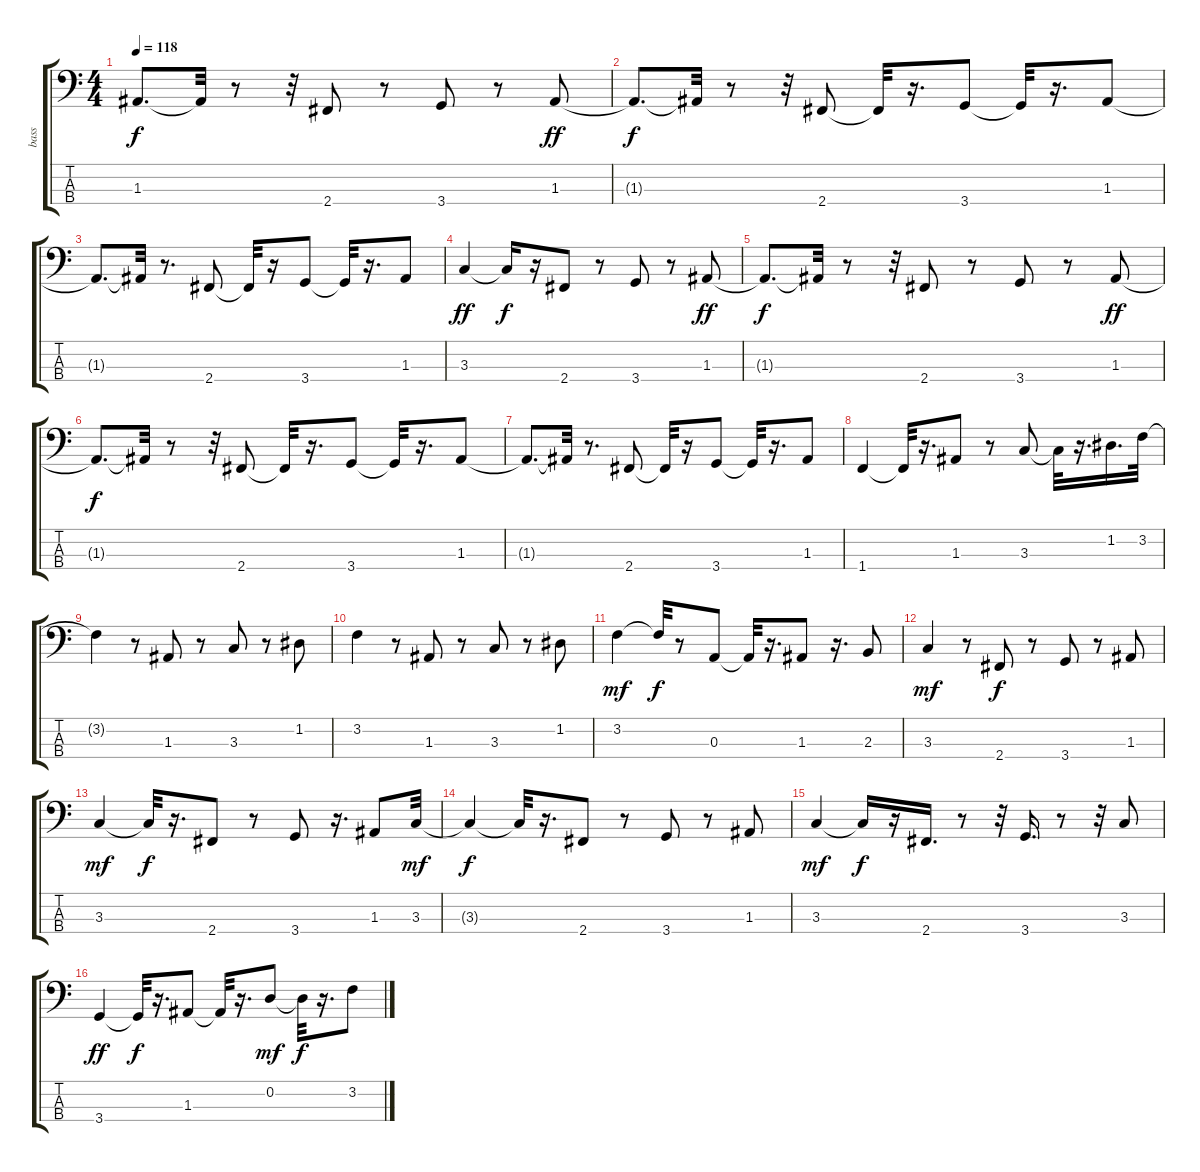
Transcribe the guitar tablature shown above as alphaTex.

\track ("bass    " "bass    ") {instrument acousticguitarsteel}
\staff {score tabs}
\tuning (G2 D2 A1 E1) {hide}
\ts (4 4)
\tempo 118
\clef f4
\ks c
1.3{t}.8{d dy f} 1.3{t}.32 r.8 r.32 2.4.8 r.8 3.4.8 r.8 1.3.8{dy ff} |
1.3{t}.8{d dy f} 1.3{t}.32 r.8 r.32 2.4.8 2.4{t}.32 r.16{d} 3.4.8 3.4{t}.32 r.16{d} 1.3.8 |
1.3{t}.8{d} 1.3{t}.32 r.8{d} 2.4.8 2.4{t}.32 r.16 3.4.8 3.4{t}.32 r.16{d} 1.3.8 |
3.3.4{dy ff} 3.3{t}.16{dy f} r.16 2.4.8 r.8 3.4.8 r.8 1.3.8{dy ff} |
1.3{t}.8{d dy f} 1.3{t}.32 r.8 r.32 2.4.8 r.8 3.4.8 r.8 1.3.8{dy ff} |
1.3{t}.8{d dy f} 1.3{t}.32 r.8 r.32 2.4.8 2.4{t}.32 r.16{d} 3.4.8 3.4{t}.32 r.16{d} 1.3.8 |
1.3{t}.8{d} 1.3{t}.32 r.8{d} 2.4.8 2.4{t}.32 r.16 3.4.8 3.4{t}.32 r.16{d} 1.3.8 |
1.4.4 1.4{t}.32 r.16{d} 1.3.8 r.8 3.3.8 3.3{t}.32 r.16{d} 1.2.16{d} 3.2.32 |
3.2{t}.4 r.8 1.3.8 r.8 3.3.8 r.8 1.2.8 |
3.2.4 r.8 1.3.8 r.8 3.3.8 r.8 1.2.8 |
3.2.4{dy mf} 3.2{t}.32{dy f} r.8 0.3.8 0.3{t}.32 r.16{d} 1.3.8 r.16{d} 2.3.8 |
3.3.4{dy mf} r.8 2.4.8{dy f} r.8 3.4.8 r.8 1.3.8 |
3.3.4{dy mf} 3.3{t}.32{dy f} r.16{d} 2.4.8 r.8 3.4.8 r.16{d} 1.3.8 3.3.32{dy mf} |
3.3{t}.4{dy f} 3.3{t}.32 r.16{d} 2.4.8 r.8 3.4.8 r.8 1.3.8 |
3.3.4{dy mf} 3.3{t}.16{dy f} r.16 2.4.16{d} r.8 r.32 3.4.16{d} r.8 r.32 3.3.8 |
3.4.4{dy ff} 3.4{t}.32{dy f} r.16{d} 1.3.8 1.3{t}.32 r.16{d} 0.2.8{dy mf} 0.2{t}.32{dy f} r.16{d} 3.2.8
